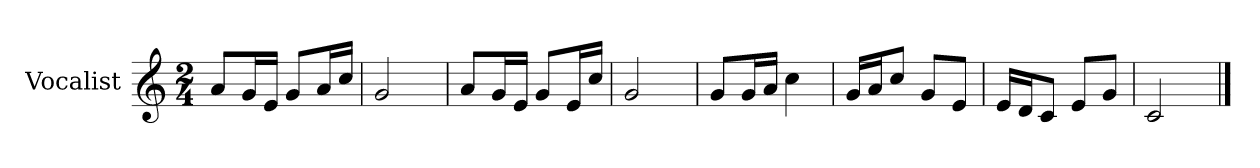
**kern
*part1
*staff1
*I"Vocalist
*k[]
*C:
*M2/4
=
8aL
16gL
16eJJ
8gL
16aL
16ccJJ
=1
2g
=2
8aL
16gL
16eJJ
8gL
16eL
16ccJJ
=3
2g
=4
8gL
16gL
16aJJ
4cc
=5
16gLL
16aJ
8ccJ
8gL
8eJ
=6
16eLL
16dJ
8cJ
8eL
8gJ
=7
2c
==
*-
